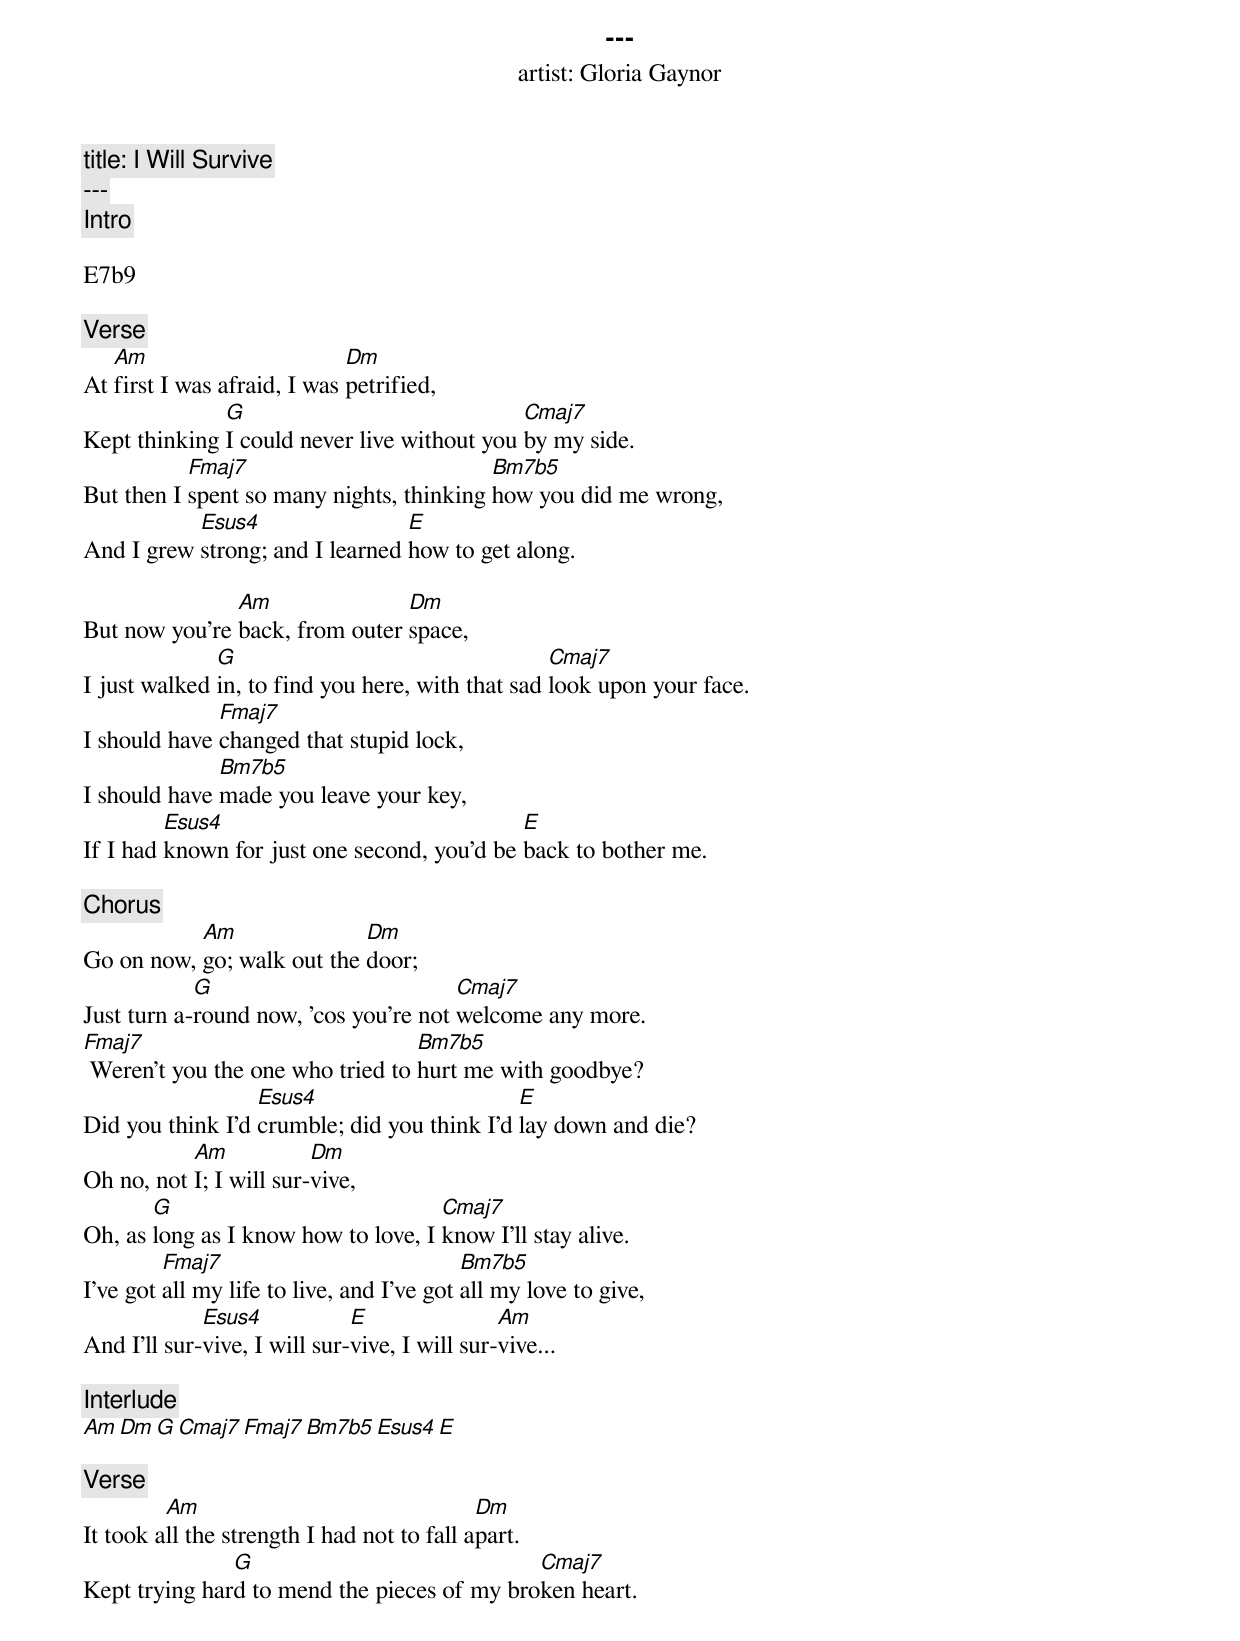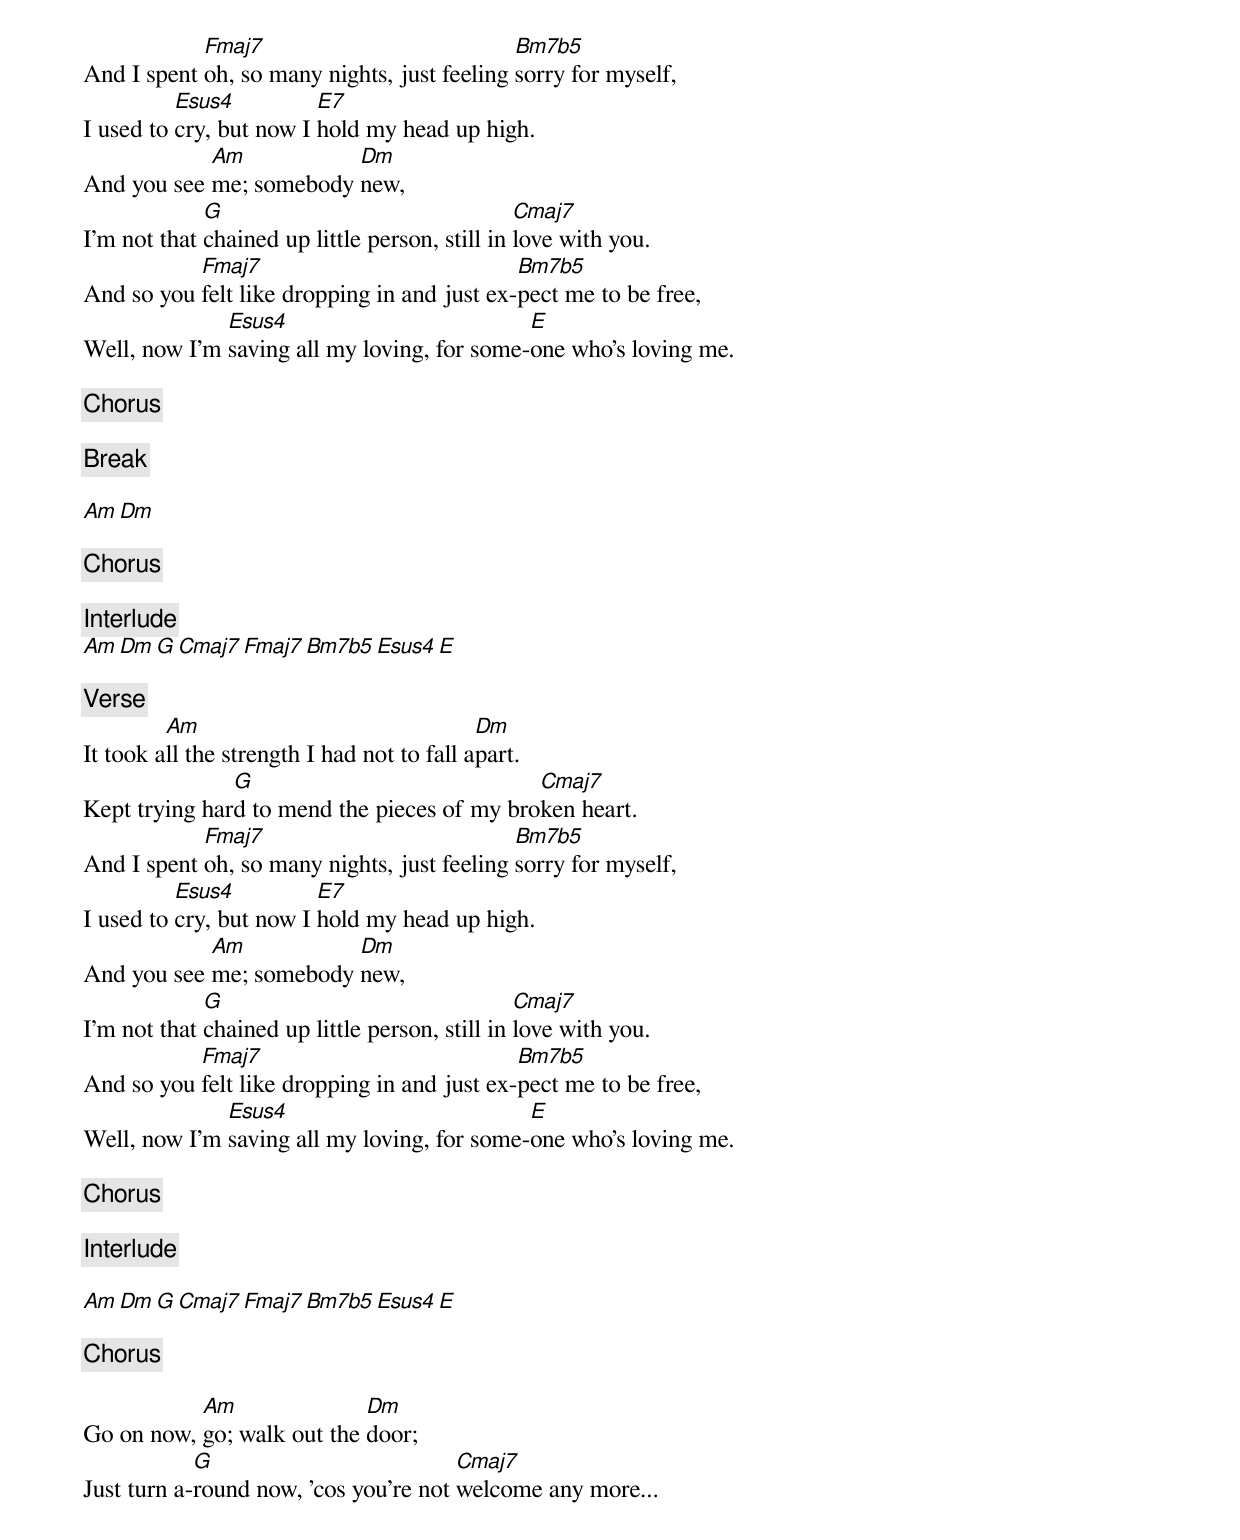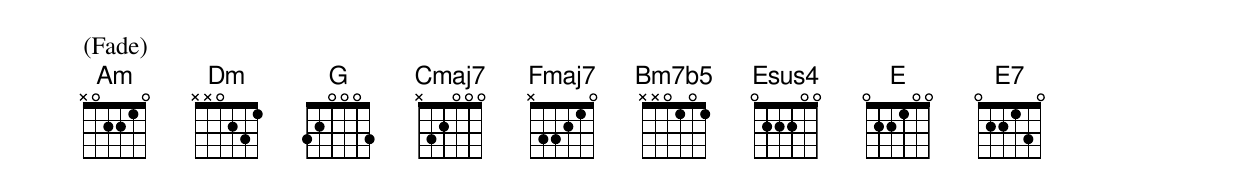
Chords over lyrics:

---
artist: Gloria Gaynor
title: I Will Survive
---
[Intro]

E7b9

[Verse]
   Am                        Dm
At first I was afraid, I was petrified,
              G                              Cmaj7
Kept thinking I could never live without you by my side.
           Fmaj7                          Bm7b5
But then I spent so many nights, thinking how you did me wrong,
           Esus4                 E
And I grew strong; and I learned how to get along.

               Am               Dm
But now you're back, from outer space,
              G                                   Cmaj7
I just walked in, to find you here, with that sad look upon your face.
              Fmaj7
I should have changed that stupid lock,
              Bm7b5
I should have made you leave your key,
         Esus4                               E
If I had known for just one second, you'd be back to bother me.

[Chorus]
           Am               Dm
Go on now, go; walk out the door;
            G                          Cmaj7
Just turn a-round now, 'cos you're not welcome any more.
Fmaj7                             Bm7b5
 Weren't you the one who tried to hurt me with goodbye?
                  Esus4                      E
Did you think I'd crumble; did you think I'd lay down and die?
           Am            Dm
Oh no, not I; I will sur-vive,
       G                             Cmaj7
Oh, as long as I know how to love, I know I'll stay alive.
         Fmaj7                             Bm7b5
I've got all my life to live, and I've got all my love to give,
             Esus4            E                Am
And I'll sur-vive, I will sur-vive, I will sur-vive...

[Interlude]
Am  Dm  G  Cmaj7  Fmaj7  Bm7b5  Esus4  E

[Verse]
         Am                                 Dm
It took all the strength I had not to fall apart.
               G                             Cmaj7
Kept trying hard to mend the pieces of my broken heart.
            Fmaj7                            Bm7b5
And I spent oh, so many nights, just feeling sorry for myself,
          Esus4          E7
I used to cry, but now I hold my head up high.
            Am           Dm
And you see me; somebody new,
             G                                  Cmaj7
I'm not that chained up little person, still in love with you.
           Fmaj7                             Bm7b5
And so you felt like dropping in and just ex-pect me to be free,
              Esus4                          E
Well, now I'm saving all my loving, for some-one who's loving me.

[Chorus]

[Break]

Am  Dm

[Chorus]

[Interlude]
Am  Dm  G  Cmaj7  Fmaj7  Bm7b5  Esus4  E

[Verse]
         Am                                 Dm
It took all the strength I had not to fall apart.
               G                             Cmaj7
Kept trying hard to mend the pieces of my broken heart.
            Fmaj7                            Bm7b5
And I spent oh, so many nights, just feeling sorry for myself,
          Esus4          E7
I used to cry, but now I hold my head up high.
            Am           Dm
And you see me; somebody new,
             G                                  Cmaj7
I'm not that chained up little person, still in love with you.
           Fmaj7                             Bm7b5
And so you felt like dropping in and just ex-pect me to be free,
              Esus4                          E
Well, now I'm saving all my loving, for some-one who's loving me.

[Chorus]

[Interlude]

Am  Dm  G  Cmaj7  Fmaj7  Bm7b5  Esus4  E

[Chorus]

           Am               Dm
Go on now, go; walk out the door;
            G                          Cmaj7
Just turn a-round now, 'cos you're not welcome any more...

(Fade)
